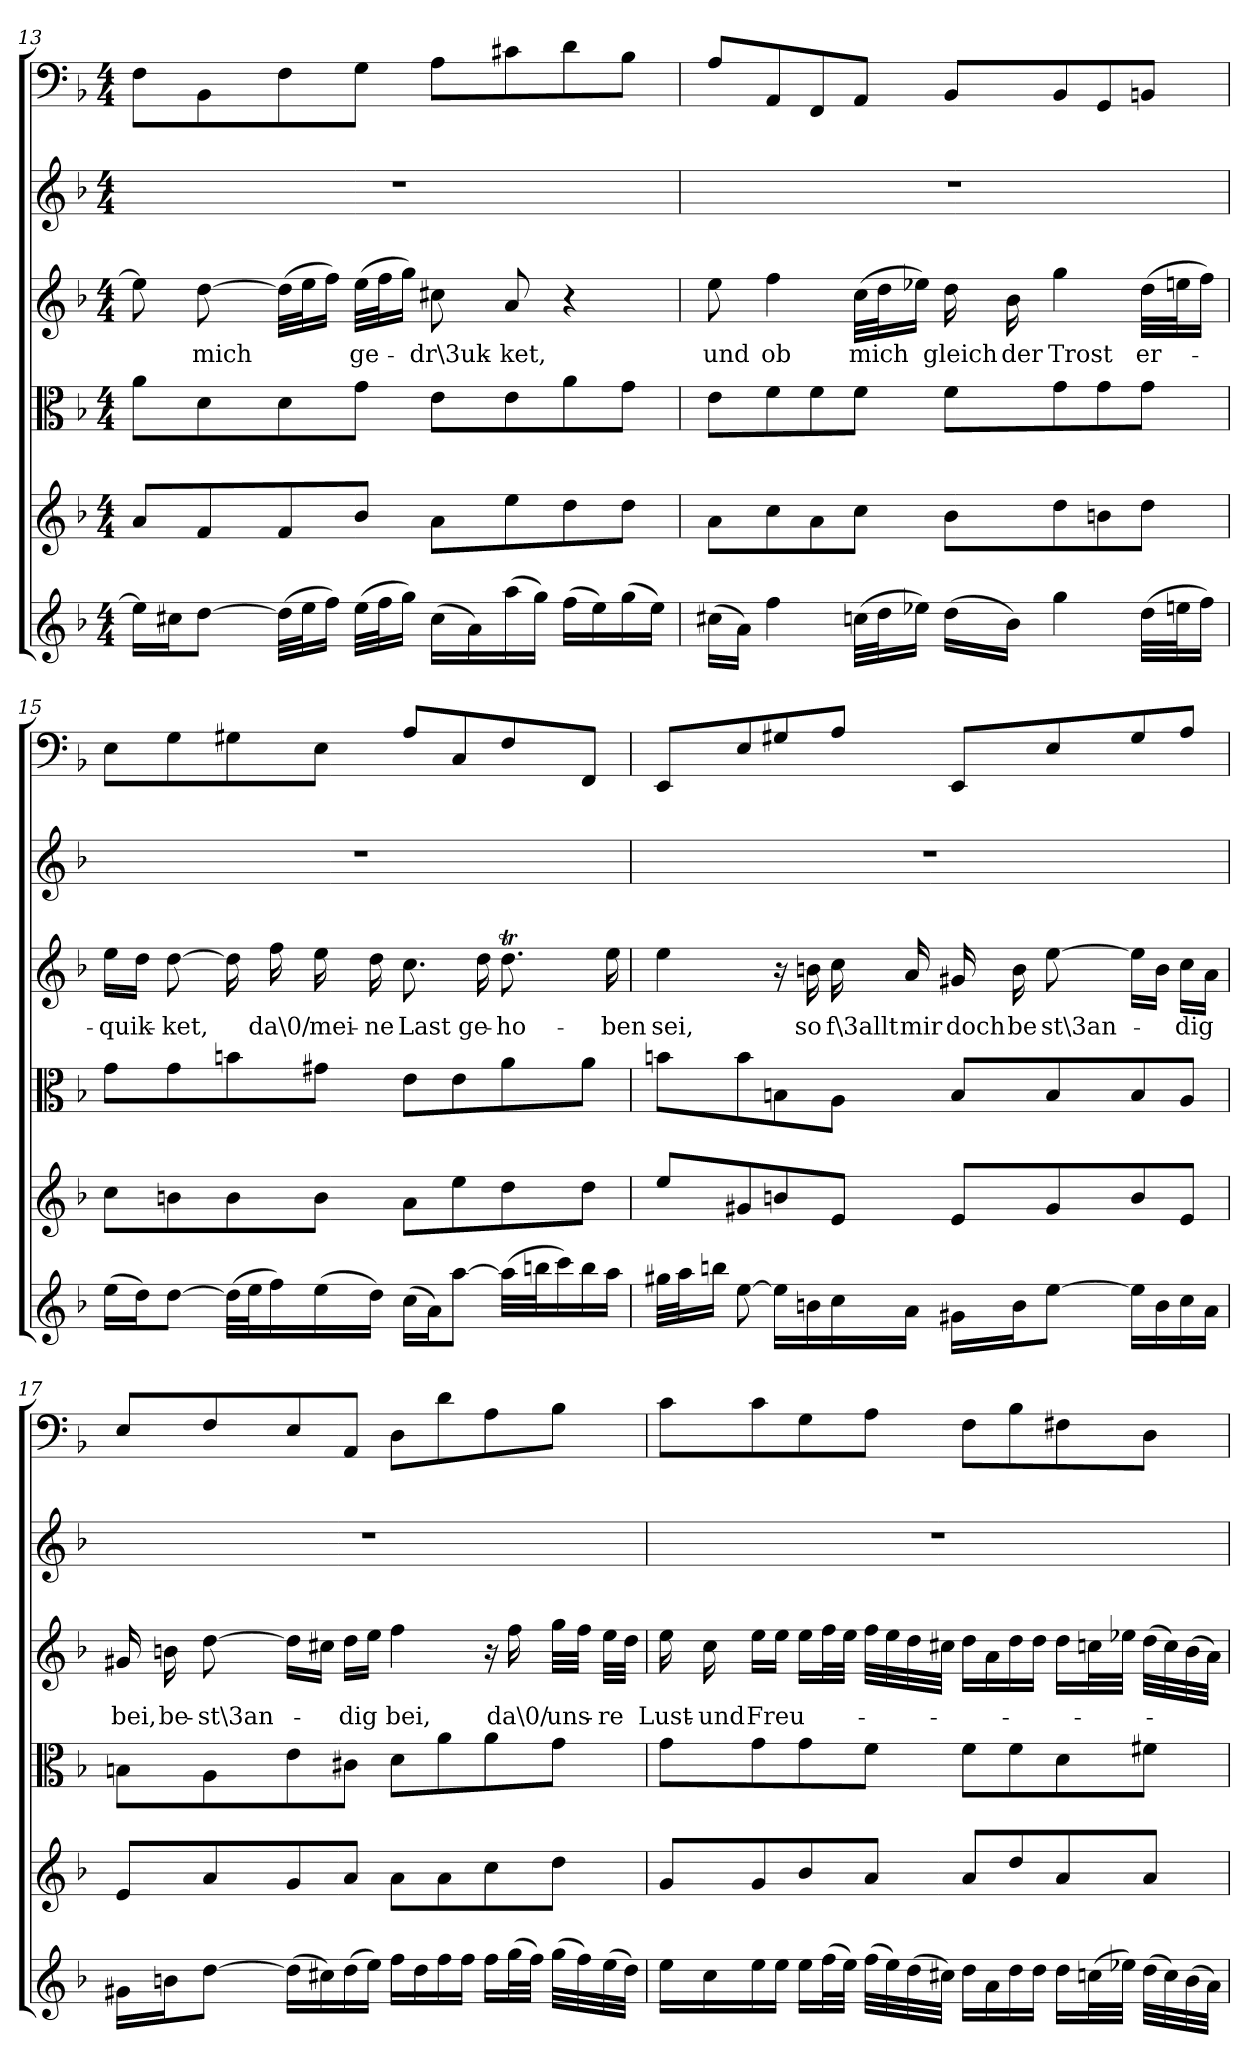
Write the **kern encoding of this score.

**kern	**kern	**kern	**kern	**text	**kern	**kern
*part6	*part5	*part4	*part3	*part3	*part2	*part1
*staff6	*staff5	*staff4	*staff3	*staff3	*staff2	*staff1
*clefG2	*clefG2	*clefC3	*clefG2	*	*clefG2	*clefF4
*k[b-]	*k[b-]	*k[b-]	*k[b-]	*	*k[b-]	*k[b-]
*d:	*d:	*d:	*d:	*	*d:	*d:
*M4/4	*M4/4	*M4/4	*M4/4	*	*M4/4	*M4/4
=13	=13	=13	=13	=13	=13	=13
16ee\LL]	8a/L	8a\L	8ee\]	.	1r	8F\L
16cc#X\J	.	.	.	.	.	.
[8dd\J	8f/	8d\	[8dd\	mich	.	8BB-\
(32dd\LLL]	8f/	8d\	(32dd\LLL]	.	.	8F\
32ee\J	.	.	32ee\J	.	.	.
16ff\JJ)	.	.	16ff\JJ)	.	.	.
(32ee\LLL	8b-/J	8g\J	(32ee\LLL	ge-	.	8G\J
32ff\J	.	.	32ff\J	.	.	.
16gg\JJ)	.	.	16gg\JJ)	.	.	.
(16cc#\LL	8a\L	8e\L	8cc#X\	-dr\3uk-	.	8A\L
16a\)	.	.	.	.	.	.
(16aa\	8ee\	8e\	8a/	-ket,	.	8c#X\
16gg\JJ)	.	.	.	.	.	.
(16ff\LL	8dd\	8a\	4r	.	.	8d\
16ee\)	.	.	.	.	.	.
(16gg\	8dd\J	8g\J	.	.	.	8B-\J
16ee\JJ)	.	.	.	.	.	.
=14	=14	=14	=14	=14	=14	=14
(16cc#X\LL	8a\L	8e\L	8ee\	und	1r	8A/L
16a\JJ)	.	.	.	.	.	.
4ff\	8cc\	8f\	4ff\	ob	.	8AA/
.	8a\	8f\	.	.	.	8FF/
(32ccn\LLL	8cc\J	8f\J	(32cc\LLL	mich	.	8AA/J
32dd\J	.	.	32dd\J	.	.	.
16ee-X\JJ)	.	.	16ee-X\JJ)	.	.	.
(16dd\LL	8b-\L	8f\L	16dd\	gleich	.	8BB-/L
16b-\JJ)	.	.	16b-\	der	.	.
4gg\	8dd\	8g\	4gg\	Trost	.	8BB-/
.	8bn\	8g\	.	.	.	8GG/
(32dd\LLL	8dd\J	8g\J	(32dd\LLL	er-	.	8BBn/J
32een\J	.	.	32een\J	.	.	.
16ff\JJ)	.	.	16ff\JJ)	.	.	.
=15	=15	=15	=15	=15	=15	=15
(16ee\LL	8cc\L	8g\L	16ee\LL	-quik-	1r	8E\L
16dd\J)	.	.	16dd\JJ	.	.	.
[8dd\J	8bn\	8g\	[8dd\	-ket,	.	8G\
(32dd\LLL]	8b\	8bn\	16dd\]	.	.	8G#X\
32ee\J	.	.	.	.	.	.
16ff\)	.	.	16ff\	da\0/	.	.
(16ee\	8b\J	8g#X\J	16ee\	mei-	.	8E\J
16dd\JJ)	.	.	16dd\	-ne	.	.
(16cc\LL	8a\L	8e\L	8.cc\	Last	.	8A/L
16a\J)	.	.	.	.	.	.
[8aa\J	8ee\	8e\	.	.	.	8C/
.	.	.	16dd\	ge-	.	.
(32aa\LLL]	8dd\	8a\	8.ddT\	-ho-	.	8F/
32bbn\J	.	.	.	.	.	.
16ccc\)	.	.	.	.	.	.
16bb\	8dd\J	8a\J	.	.	.	8FF/J
16aa\JJ	.	.	16ee\	-ben	.	.
=16	=16	=16	=16	=16	=16	=16
32gg#X\LLL	8ee/L	8bn\L	4ee\	sei,	1r	8EE/L
32aa\J	.	.	.	.	.	.
16bbn\JJ	.	.	.	.	.	.
[8ee\	8g#X/	8b\	.	.	.	8E/
16ee\LL]	8bn/	8Bn\	16r	.	.	8G#X/
16bn\	.	.	16bn\	so	.	.
16cc\	8e/J	8A\J	16cc\	f\3allt	.	8A/J
16a\JJ	.	.	16a/	mir	.	.
16g#X\LL	8e/L	8B/L	16g#X/	doch	.	8EE/L
16b\J	.	.	16b\	be	.	.
[8ee\J	8g#/	8B/	[8ee\	st\3an-	.	8E/
16ee\LL]	8b/	8B/	16ee\LL]	.	.	8G#/
16b\	.	.	16b\JJ	.	.	.
16cc\	8e/J	8A/J	16cc\LL	-dig	.	8A/J
16a\JJ	.	.	16a\JJ	.	.	.
=17	=17	=17	=17	=17	=17	=17
16g#X\LL	8e/L	8Bn\L	16g#X/	bei,	1r	8E/L
16bn\J	.	.	16bn\	be-	.	.
[8dd\J	8a/	8A\	[8dd\	-st\3an-	.	8F/
(16dd\LL]	8g/	8e\	16dd\LL]	.	.	8E/
16cc#X\)	.	.	16cc#X\JJ	.	.	.
(16dd\	8a/J	8c#X\J	16dd\LL	-dig	.	8AA/J
16ee\JJ)	.	.	16ee\JJ	.	.	.
16ff\LL	8a\L	8d\L	4ff\	bei,	.	8D\L
16dd\	.	.	.	.	.	.
16ff\	8a\	8a\	.	.	.	8d\
16ff\JJ	.	.	.	.	.	.
16ff\LL	8cc\	8a\	16r	.	.	8A\
(32gg\L	.	.	16ff\	da\0/	.	.
32ff\JJJ)	.	.	.	.	.	.
(32gg\LLL	8dd\J	8g\J	32gg\LLL	uns-	.	8B-\J
32ff\)	.	.	32ff\JJJ	.	.	.
(32ee\	.	.	32ee\LLL	-re	.	.
32dd\JJJ)	.	.	32dd\JJJ	.	.	.
=18	=18	=18	=18	=18	=18	=18
16ee\LL	8g/L	8g\L	16ee\	Lust-	1r	8c\L
16cc\	.	.	16cc\	-und	.	.
16ee\	8g/	8g\	16ee\LL	Freu-	.	8c\
16ee\JJ	.	.	16ee\JJ	.	.	.
16ee\LL	8b-/	8g\	16ee\LL	.	.	8G\
(32ff\L	.	.	32ff\L	.	.	.
32ee\JJJ)	.	.	32ee\JJJ	.	.	.
(32ff\LLL	8a/J	8f\J	32ff\LLL	.	.	8A\J
32ee\)	.	.	32ee\	.	.	.
(32dd\	.	.	32dd\	.	.	.
32cc#X\JJJ)	.	.	32cc#X\JJJ	.	.	.
16dd\LL	8a/L	8f\L	16dd\LL	.	.	8F\L
16a\	.	.	16a\	.	.	.
16dd\	8dd/	8f\	16dd\	.	.	8B-\
16dd\JJ	.	.	16dd\JJ	.	.	.
16dd\LL	8a/	8d\	16dd\LL	.	.	8F#X\
(32ccn\L	.	.	32ccn\L	.	.	.
32ee-X\JJJ)	.	.	32ee-X\JJJ	.	.	.
(32dd\LLL	8a/J	8f#X\J	(32dd\LLL	.	.	8D\J
32cc\)	.	.	32cc\)	.	.	.
(32b-\	.	.	(32b-\	.	.	.
32a\JJJ)	.	.	32a\JJJ)	.	.	.
=	=	=	=	=	=	=
*-	*-	*-	*-	*-	*-	*-
